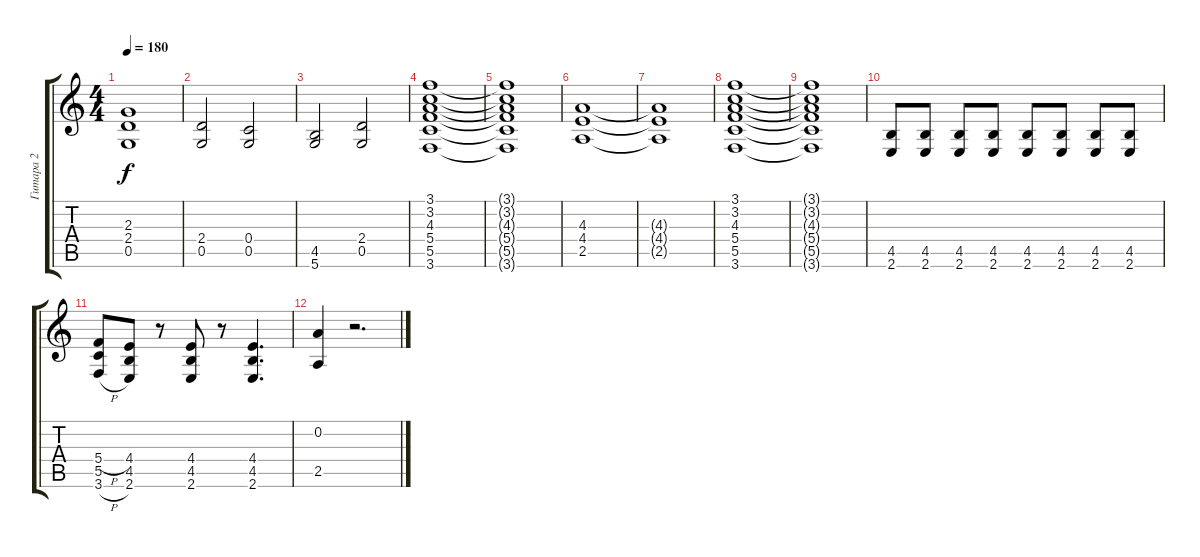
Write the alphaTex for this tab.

\track ("Гитара 2" "Гитара 2") {instrument distortionguitar}
\staff {score tabs}
\tuning (D4 A3 F3 C3 G2 D2) {hide}
\ts (4 4)
\tempo 180
\clef g2
\ks c
(2.3 2.4 0.5).1{dy f} |
(2.4 0.5).2 (0.4 0.5).2 |
(4.5 5.6).2 (2.4 0.5).2 |
(3.1 3.2 4.3 5.4 5.5 3.6).1 |
(3.1{t} 3.2{t} 4.3{t} 5.4{t} 5.5{t} 3.6{t}).1 |
(4.3 4.4 2.5).1 |
(4.3{t} 4.4{t} 2.5{t}).1 |
(3.1 3.2 4.3 5.4 5.5 3.6).1 |
(3.1{t} 3.2{t} 4.3{t} 5.4{t} 5.5{t} 3.6{t}).1 |
(4.5 2.6).8 (4.5 2.6).8 (4.5 2.6).8 (4.5 2.6).8 (4.5 2.6).8 (4.5 2.6).8 (4.5 2.6).8 (4.5 2.6).8 |
(5.4{h} 5.5 3.6{h}).8 (4.4 4.5 2.6).8 r.8 (4.4 4.5 2.6).8 r.8 (4.4 4.5 2.6).4{d} |
(0.2 2.5).4 r.2{d}
